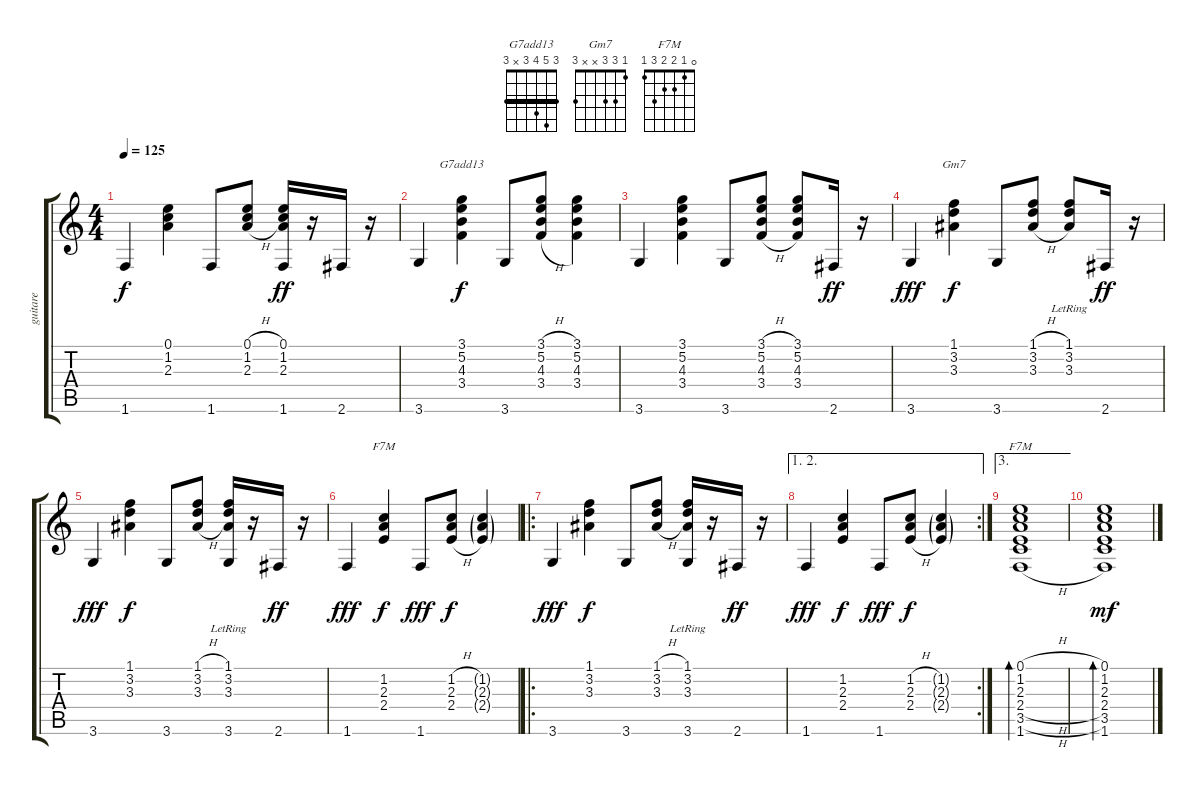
\track ("guitare" "guitare") {instrument acousticguitarnylon}
\staff {score tabs}
\tuning (E4 B3 G3 D3 A2 E2) {hide}
\chord ("G7add13" 3 5 4 3 x 3) {barre 3}
\chord ("Gm7" 1 3 3 x x 3)
\chord ("F7M" x 1 2 2 x 1) {barre 1}
\chord ("F7M" 0 1 2 2 3 1)
\ts (4 4)
\tempo 125
\clef g2
\ks c
1.6.4{dy f} (0.1 1.2 2.3).4 1.6.8 (0.1{h} 1.2{h} 2.3{h}).8 (0.1 1.2 2.3 1.6).16{dy ff} r.16 2.6.16 r.16 |
3.6.4 (3.1 5.2 4.3 3.4).4{ch "G7add13" dy f} 3.6.8 (3.1{h} 5.2{h} 4.3{h} 3.4{h}).8 (3.1 5.2 4.3 3.4).4 |
3.6.4 (3.1 5.2 4.3 3.4).4 3.6.8 (3.1{h} 5.2{h} 4.3{h} 3.4{h}).8 (3.1 5.2 4.3 3.4).8 2.6.16{dy ff} r.16 |
3.6.4{dy fff} (1.1 3.2 3.3).4{ch "Gm7" dy f} 3.6.8 (1.1{h} 3.2{h} 3.3{h}).8 (1.1{lr} 3.2{lr} 3.3{lr}).8 2.6.16{dy ff} r.16 |
3.6.4{dy fff} (1.1 3.2 3.3).4{dy f} 3.6.8 (1.1{h} 3.2{h} 3.3{h}).8 (1.1{lr} 3.2{lr} 3.3{lr} 3.6).16 r.16 2.6.16{dy ff} r.16 |
1.6.4{dy fff} (1.2 2.3 2.4).4{ch "F7M" dy f} 1.6.8{dy fff} (1.2{h} 2.3{h} 2.4{h}).8{dy f} (1.2{g} 2.3{g} 2.4{g}).4 |
\ro
3.6.4{dy fff} (1.1 3.2 3.3).4{dy f} 3.6.8 (1.1{h} 3.2{h} 3.3{h}).8 (1.1{lr} 3.2{lr} 3.3{lr} 3.6).16 r.16 2.6.16{dy ff} r.16 |
\ae (1 2)
\rc 2
1.6.4{dy fff} (1.2 2.3 2.4).4{dy f} 1.6.8{dy fff} (1.2{h} 2.3{h} 2.4{h}).8{dy f} (1.2{g} 2.3{g} 2.4{g}).4 |
\ae 3
(0.1{h} 1.2{h} 2.3{h} 2.4{h} 3.5{h} 1.6{h}).1{bd 480 ch "F7M"} |
(0.1 1.2 2.3 2.4 3.5 1.6).1{bd 480 dy mf}
